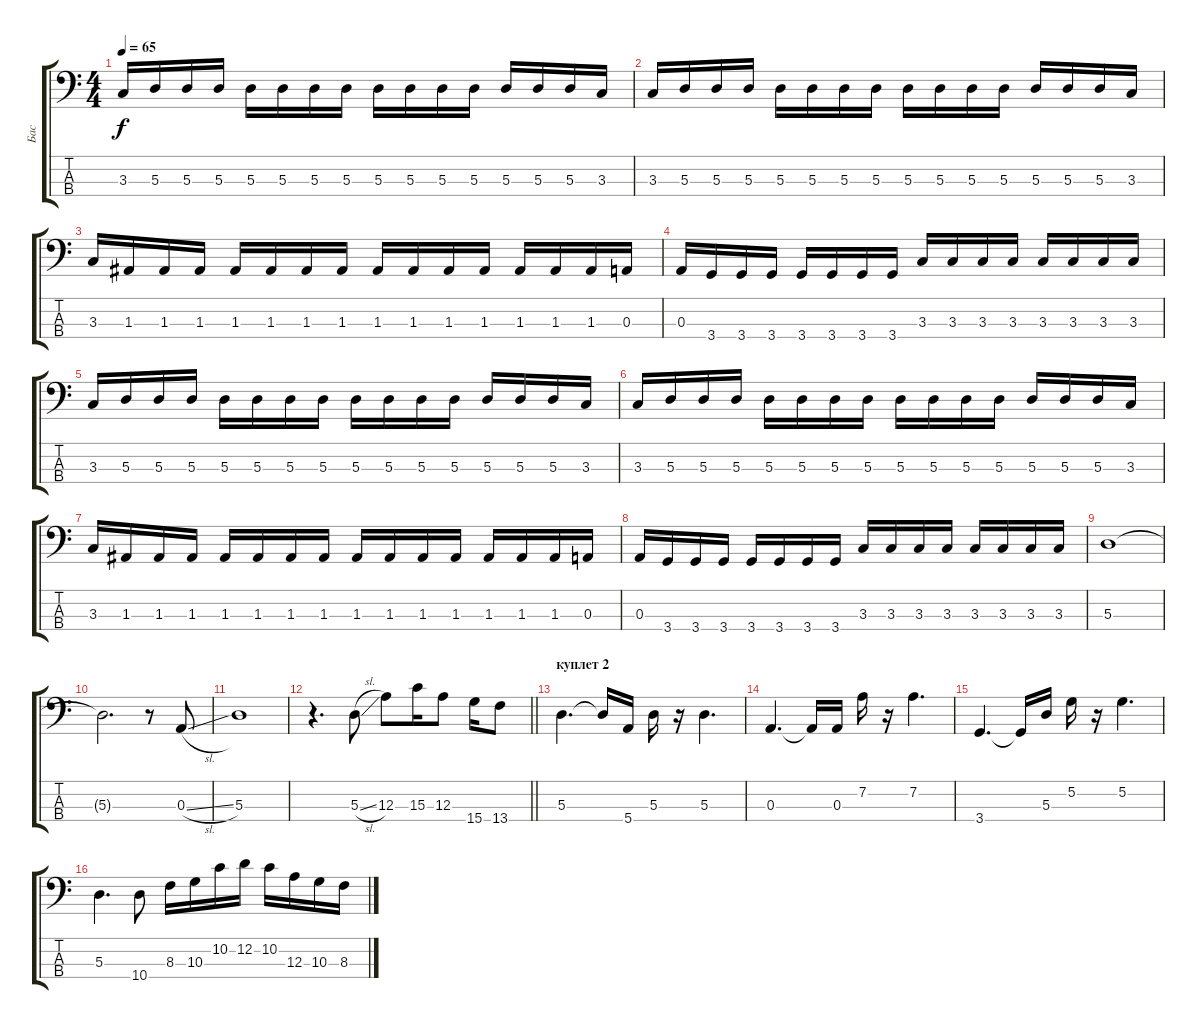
\track ("Бас" "Бас") {instrument electricbasspick}
\staff {score tabs}
\tuning (G2 D2 A1 E1) {hide}
\ts (4 4)
\tempo 65
\clef f4
\ks c
3.3.16{dy f} 5.3.16 5.3.16 5.3.16 5.3.16 5.3.16 5.3.16 5.3.16 5.3.16 5.3.16 5.3.16 5.3.16 5.3.16 5.3.16 5.3.16 3.3.16 |
3.3.16 5.3.16 5.3.16 5.3.16 5.3.16 5.3.16 5.3.16 5.3.16 5.3.16 5.3.16 5.3.16 5.3.16 5.3.16 5.3.16 5.3.16 3.3.16 |
3.3.16 1.3.16 1.3.16 1.3.16 1.3.16 1.3.16 1.3.16 1.3.16 1.3.16 1.3.16 1.3.16 1.3.16 1.3.16 1.3.16 1.3.16 0.3.16 |
0.3.16 3.4.16 3.4.16 3.4.16 3.4.16 3.4.16 3.4.16 3.4.16 3.3.16 3.3.16 3.3.16 3.3.16 3.3.16 3.3.16 3.3.16 3.3.16 |
3.3.16 5.3.16 5.3.16 5.3.16 5.3.16 5.3.16 5.3.16 5.3.16 5.3.16 5.3.16 5.3.16 5.3.16 5.3.16 5.3.16 5.3.16 3.3.16 |
3.3.16 5.3.16 5.3.16 5.3.16 5.3.16 5.3.16 5.3.16 5.3.16 5.3.16 5.3.16 5.3.16 5.3.16 5.3.16 5.3.16 5.3.16 3.3.16 |
3.3.16 1.3.16 1.3.16 1.3.16 1.3.16 1.3.16 1.3.16 1.3.16 1.3.16 1.3.16 1.3.16 1.3.16 1.3.16 1.3.16 1.3.16 0.3.16 |
0.3.16 3.4.16 3.4.16 3.4.16 3.4.16 3.4.16 3.4.16 3.4.16 3.3.16 3.3.16 3.3.16 3.3.16 3.3.16 3.3.16 3.3.16 3.3.16 |
5.3.1 |
5.3{t}.2{d} r.8 0.3{sl}.8 |
5.3.1 |
\barLineRight lightlight
r.4{d} 5.3{sl}.8 12.3.8 15.3.16 12.3.8 15.4.16 13.4.8 |
\section ("" "куплет 2")
5.3.4{d} 5.3{t}.16 5.4.16 5.3.16 r.16 5.3.4{d} |
0.3.4{d} 0.3{t}.16 0.3.16 7.2.16 r.16 7.2.4{d} |
3.4.4{d} 3.4{t}.16 5.3.16 5.2.16 r.16 5.2.4{d} |
5.3.4{d} 10.4.8 8.3.16 10.3.16 10.2.16 12.2.16 10.2.16 12.3.16 10.3.16 8.3.16
